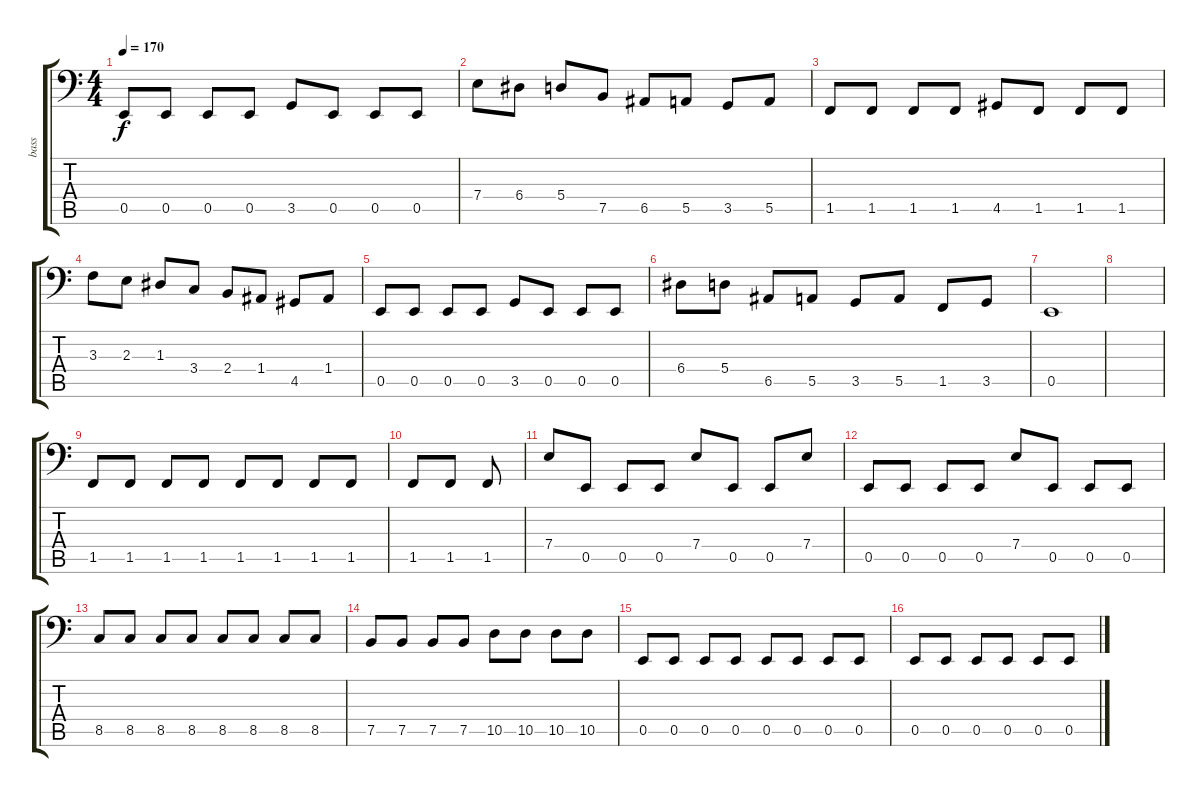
\track ("bass" "bass") {instrument electricbasspick}
\staff {score tabs}
\tuning (C3 G2 D2 A1 E1 B0) {hide}
\ts (4 4)
\tempo 170
\clef f4
\ks c
0.5.8{dy f} 0.5.8 0.5.8 0.5.8 3.5.8 0.5.8 0.5.8 0.5.8 |
7.4.8 6.4.8 5.4.8 7.5.8 6.5.8 5.5.8 3.5.8 5.5.8 |
1.5.8 1.5.8 1.5.8 1.5.8 4.5.8 1.5.8 1.5.8 1.5.8 |
3.3.8 2.3.8 1.3.8 3.4.8 2.4.8 1.4.8 4.5.8 1.4.8 |
0.5.8 0.5.8 0.5.8 0.5.8 3.5.8 0.5.8 0.5.8 0.5.8 |
6.4.8 5.4.8 6.5.8 5.5.8 3.5.8 5.5.8 1.5.8 3.5.8 |
0.5.1 |
|
1.5.8 1.5.8 1.5.8 1.5.8 1.5.8 1.5.8 1.5.8 1.5.8 |
1.5.8 1.5.8 1.5.8 |
7.4.8 0.5.8 0.5.8 0.5.8 7.4.8 0.5.8 0.5.8 7.4.8 |
0.5.8 0.5.8 0.5.8 0.5.8 7.4.8 0.5.8 0.5.8 0.5.8 |
8.5.8 8.5.8 8.5.8 8.5.8 8.5.8 8.5.8 8.5.8 8.5.8 |
7.5.8 7.5.8 7.5.8 7.5.8 10.5.8 10.5.8 10.5.8 10.5.8 |
0.5.8 0.5.8 0.5.8 0.5.8 0.5.8 0.5.8 0.5.8 0.5.8 |
0.5.8 0.5.8 0.5.8 0.5.8 0.5.8 0.5.8
